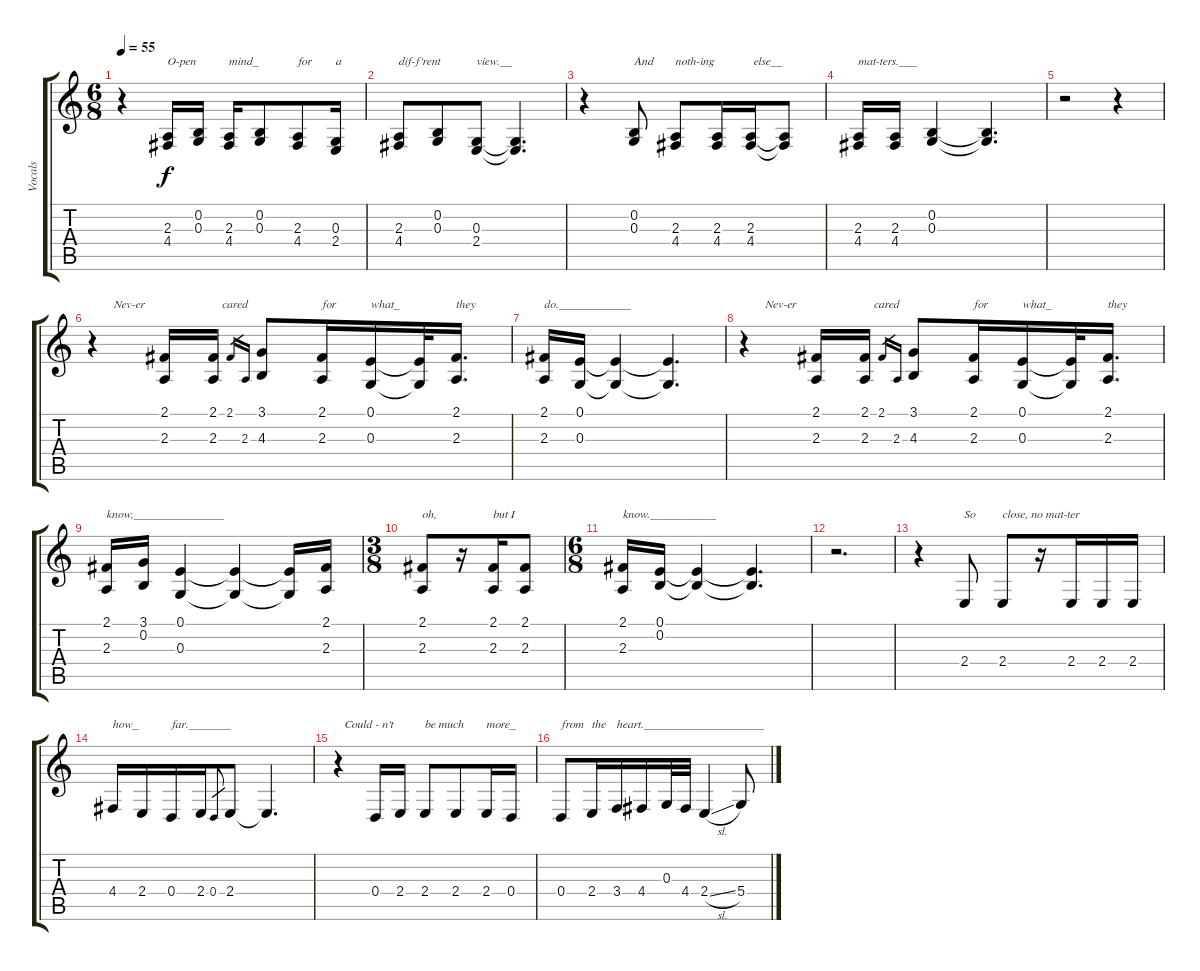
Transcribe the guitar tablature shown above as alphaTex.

\track ("Vocals" "Vocals") {instrument violin}
\staff {score tabs}
\tuning (E4 B3 G3 D3 A2 E2) {hide}
\ts (6 8)
\tempo 55
\clef g2
\ks c
r.4{dy f} (2.3 4.4).16{txt "O-pen"} (0.2 0.3).16 (2.3 4.4).16{txt "mind_"} (0.2 0.3).8 (2.3 4.4).8{txt "for"} (0.3 2.4).16{txt "a"} |
(2.3 4.4).8{txt "dif-f'rent"} (0.2 0.3).8 (0.3 2.4).8{txt "view.__"} (0.3{t} 2.4{t}).4{d} |
r.4 (0.2 0.3).8{txt "And"} (2.3 4.4).8{txt "noth-ing"} (2.3 4.4).16 (2.3 4.4).16{txt " else__"} (2.3{t} 4.4{t}).8 |
(2.3 4.4).16{txt "mat-ters.___"} (2.3 4.4).16 (0.2 0.3).4 (0.2{t} 0.3{t}).4{d} |
r.2 r.4 |
r.4{txt "       Nev-er"} (2.1 2.3).16 (2.1 2.3).16{txt "   cared"} 2.1.16{gr} 2.3.16{gr} (3.1 4.3).8 (2.1 2.3).16{txt "for"} (0.1 0.3).16{txt "what_"} (0.1{t} 0.3{t}).32 (2.1 2.3).16{d txt "they"} |
(2.1 2.3).16{txt "do.____________"} (0.1 0.3).16 (0.1{t} 0.3{t}).4 (0.1{t} 0.3{t}).4{d} |
r.4{txt "       Nev-er"} (2.1 2.3).16 (2.1 2.3).16{txt "   cared"} 2.1.16{gr} 2.3.16{gr} (3.1 4.3).8 (2.1 2.3).16{txt "for"} (0.1 0.3).16{txt "what_"} (0.1{t} 0.3{t}).32 (2.1 2.3).16{d txt "they"} |
(2.1 2.3).16{txt "know,_______________"} (3.1 0.2).16 (0.1 0.3).4 (0.1{t} 0.3{t}).4 (0.1{t} 0.3{t}).16 (2.1 2.3).16 |
\ts (3 8)
(2.1 2.3).8{txt "oh,"} r.16 (2.1 2.3).16{txt "but I"} (2.1 2.3).8 |
\ts (6 8)
(2.1 2.3).16{txt "know.___________"} (0.1 0.2).16 (0.1{t} 0.2{t}).4 (0.1{t} 0.2{t}).4{d} |
r.2{d} |
r.4 2.4.8{txt "So"} 2.4.8{txt "close, no mat-ter"} r.16 2.4.16 2.4.16 2.4.16 |
4.4.16{txt "how_"} 2.4.16 0.4.16{txt "far._______"} 2.4.16 0.4.8{gr} 2.4.8 2.4{t}.4{d} |
r.4{txt "  Could - n't"} 0.4.16 2.4.16 2.4.8{txt "be much"} 2.4.8 2.4.16{txt "more_"} 0.4.16 |
0.4.8{txt "from"} 2.4.16{txt "the"} 3.4.16{txt "heart.____________________"} 4.4.16 0.3.32 4.4.32 2.4{sl}.4 5.4.8
